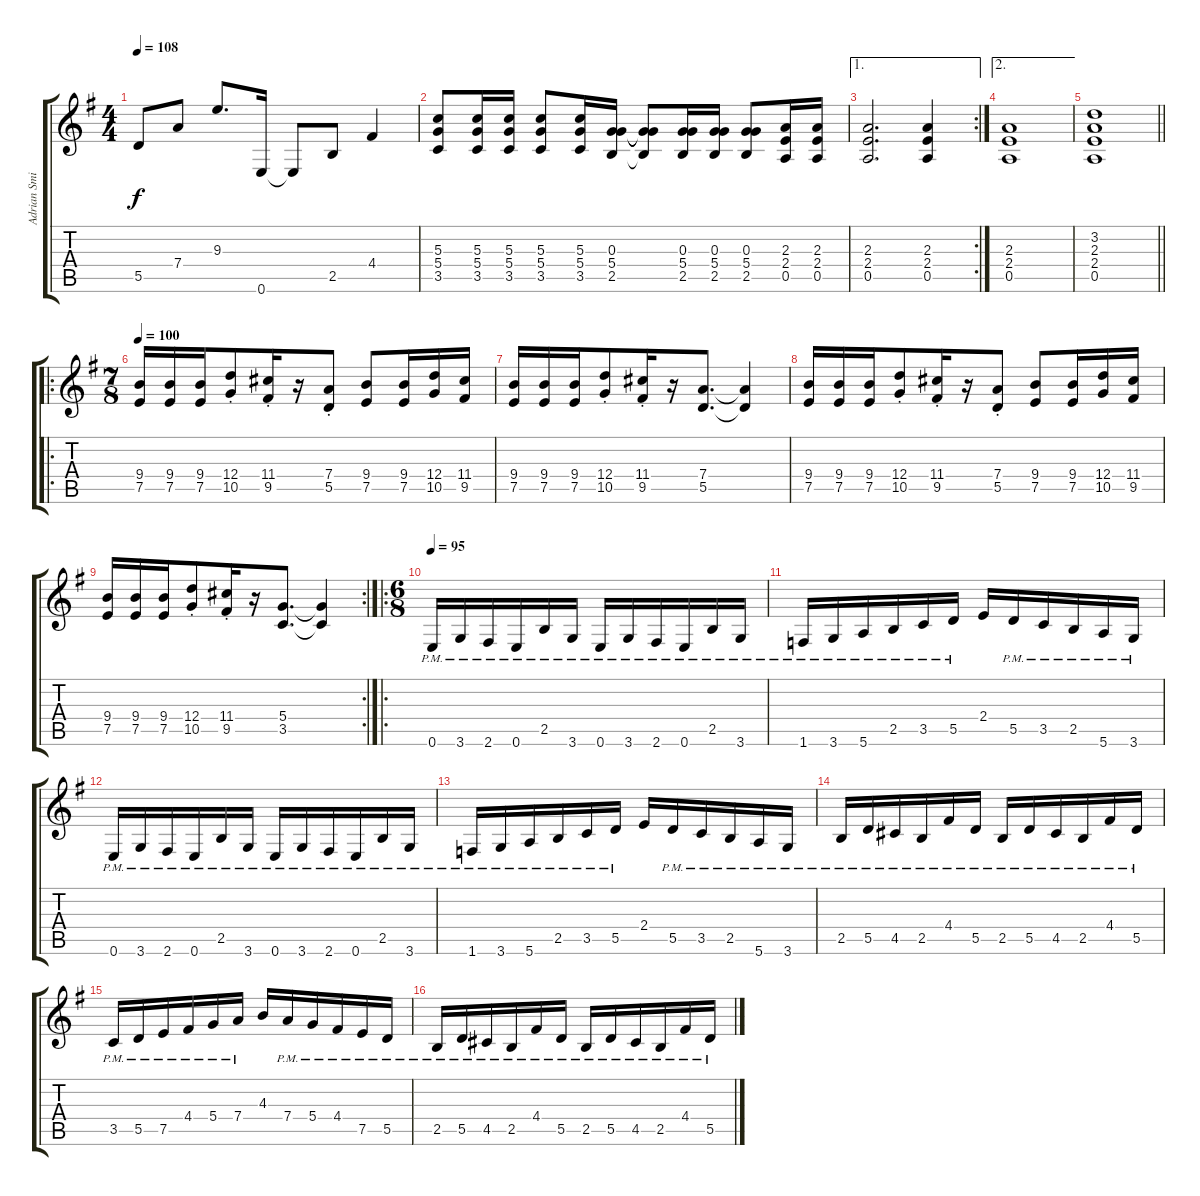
\track ("Adrian Smith" "Adrian Smi") {instrument distortionguitar}
\staff {score tabs}
\tuning (E4 B3 G3 D3 A2 E2) {hide}
\ts (4 4)
\tempo 108
\clef g2
\ks g
5.5.8{dy f} 7.4.8 9.3.8{d} 0.6.16 0.6{t}.8 2.5.8 4.4.4 |
(5.3 5.4 3.5).8 (5.3 5.4 3.5).16 (5.3 5.4 3.5).16 (5.3 5.4 3.5).8 (5.3 5.4 3.5).16 (0.3 5.4 2.5).16 (0.3{t} 5.4{t} 2.5{t}).8 (0.3 5.4 2.5).16 (0.3 5.4 2.5).16 (0.3 5.4 2.5).8 (2.3 2.4 0.5).16 (2.3 2.4 0.5).16 |
\ae 1
\rc 2
(2.3 2.4 0.5).2{d} (2.3 2.4 0.5).4 |
\ae 2
(2.3 2.4 0.5).1 |
\barLineRight lightlight
(3.2 2.3 2.4 0.5).1 |
\ro
\ts (7 8)
\tempo 100
(9.4 7.5).16 (9.4 7.5).16 (9.4 7.5).16 (12.4{st} 10.5{st}).8 (11.4{st} 9.5{st}).16 r.16 (7.4{st} 5.5{st}).8 (9.4 7.5).8 (9.4 7.5).16 (12.4 10.5).16 (11.4 9.5).16 |
(9.4 7.5).16 (9.4 7.5).16 (9.4 7.5).16 (12.4{st} 10.5{st}).8 (11.4{st} 9.5{st}).16 r.16 (7.4 5.5).8{d} (7.4{t} 5.5{t}).4 |
(9.4 7.5).16 (9.4 7.5).16 (9.4 7.5).16 (12.4{st} 10.5{st}).8 (11.4{st} 9.5{st}).16 r.16 (7.4{st} 5.5{st}).8 (9.4 7.5).8 (9.4 7.5).16 (12.4 10.5).16 (11.4 9.5).16 |
\rc 2
(9.4 7.5).16 (9.4 7.5).16 (9.4 7.5).16 (12.4{st} 10.5{st}).8 (11.4{st} 9.5{st}).16 r.16 (5.4 3.5).8{d} (5.4{t} 3.5{t}).4 |
\ro
\ts (6 8)
\tempo 95
0.6{pm}.16 3.6{pm}.16 2.6{pm}.16 0.6{pm}.16 2.5{pm}.16 3.6{pm}.16 0.6{pm}.16 3.6{pm}.16 2.6{pm}.16 0.6{pm}.16 2.5{pm}.16 3.6{pm}.16 |
1.6{pm}.16 3.6{pm}.16 5.6{pm}.16 2.5{pm}.16 3.5{pm}.16 5.5{pm}.16 2.4.16 5.5{pm}.16 3.5{pm}.16 2.5{pm}.16 5.6{pm}.16 3.6{pm}.16 |
0.6{pm}.16 3.6{pm}.16 2.6{pm}.16 0.6{pm}.16 2.5{pm}.16 3.6{pm}.16 0.6{pm}.16 3.6{pm}.16 2.6{pm}.16 0.6{pm}.16 2.5{pm}.16 3.6{pm}.16 |
1.6{pm}.16 3.6{pm}.16 5.6{pm}.16 2.5{pm}.16 3.5{pm}.16 5.5{pm}.16 2.4.16 5.5{pm}.16 3.5{pm}.16 2.5{pm}.16 5.6{pm}.16 3.6{pm}.16 |
2.5{pm}.16 5.5{pm}.16 4.5{pm}.16 2.5{pm}.16 4.4{pm}.16 5.5{pm}.16 2.5{pm}.16 5.5{pm}.16 4.5{pm}.16 2.5{pm}.16 4.4{pm}.16 5.5{pm}.16 |
3.5{pm}.16 5.5{pm}.16 7.5{pm}.16 4.4{pm}.16 5.4{pm}.16 7.4{pm}.16 4.3.16 7.4{pm}.16 5.4{pm}.16 4.4{pm}.16 7.5{pm}.16 5.5{pm}.16 |
2.5{pm}.16 5.5{pm}.16 4.5{pm}.16 2.5{pm}.16 4.4{pm}.16 5.5{pm}.16 2.5{pm}.16 5.5{pm}.16 4.5{pm}.16 2.5{pm}.16 4.4{pm}.16 5.5{pm}.16
